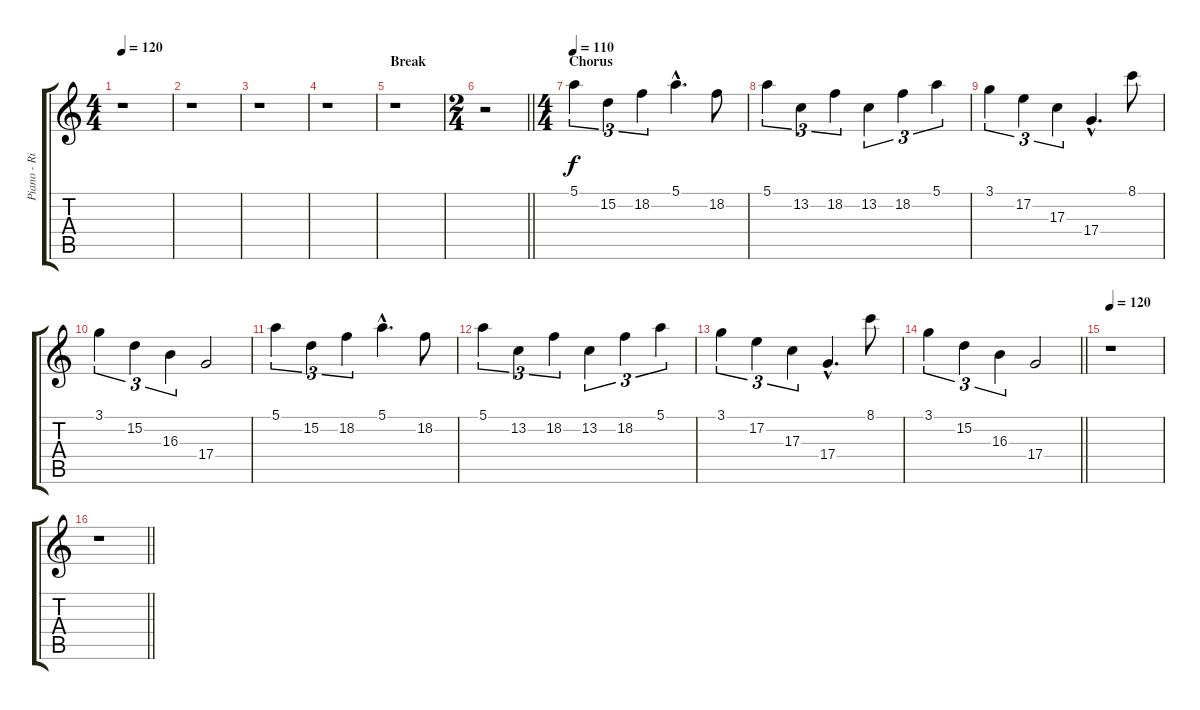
\track ("Piano - Right Hand" "Piano - Ri") {instrument acousticgrandpiano}
\staff {score tabs}
\tuning (E5 B3 G3 D3 A2 E2) {hide}
\ts (4 4)
\tempo 120
\clef g2
\ks c
r.1{dy f} |
r.1 |
r.1 |
r.1 |
\section ("" "Break")
r.1 |
\ts (2 4)
\barLineRight lightlight
r.2 |
\ts (4 4)
\section ("" "Chorus")
\tempo 110
5.1.4{tu (3 2)} 15.2.4{tu (3 2)} 18.2.4{tu (3 2)} 5.1{hac}.4{d} 18.2.8 |
5.1.4{tu (3 2)} 13.2.4{tu (3 2)} 18.2.4{tu (3 2)} 13.2.4{tu (3 2)} 18.2.4{tu (3 2)} 5.1.4{tu (3 2)} |
3.1.4{tu (3 2)} 17.2.4{tu (3 2)} 17.3.4{tu (3 2)} 17.4{hac}.4{d} 8.1.8 |
3.1.4{tu (3 2)} 15.2.4{tu (3 2)} 16.3.4{tu (3 2)} 17.4.2 |
5.1.4{tu (3 2)} 15.2.4{tu (3 2)} 18.2.4{tu (3 2)} 5.1{hac}.4{d} 18.2.8 |
5.1.4{tu (3 2)} 13.2.4{tu (3 2)} 18.2.4{tu (3 2)} 13.2.4{tu (3 2)} 18.2.4{tu (3 2)} 5.1.4{tu (3 2)} |
3.1.4{tu (3 2)} 17.2.4{tu (3 2)} 17.3.4{tu (3 2)} 17.4{hac}.4{d} 8.1.8 |
\barLineRight lightlight
3.1.4{tu (3 2)} 15.2.4{tu (3 2)} 16.3.4{tu (3 2)} 17.4.2 |
\tempo 120
r.1 |
\barLineRight lightlight
r.1
